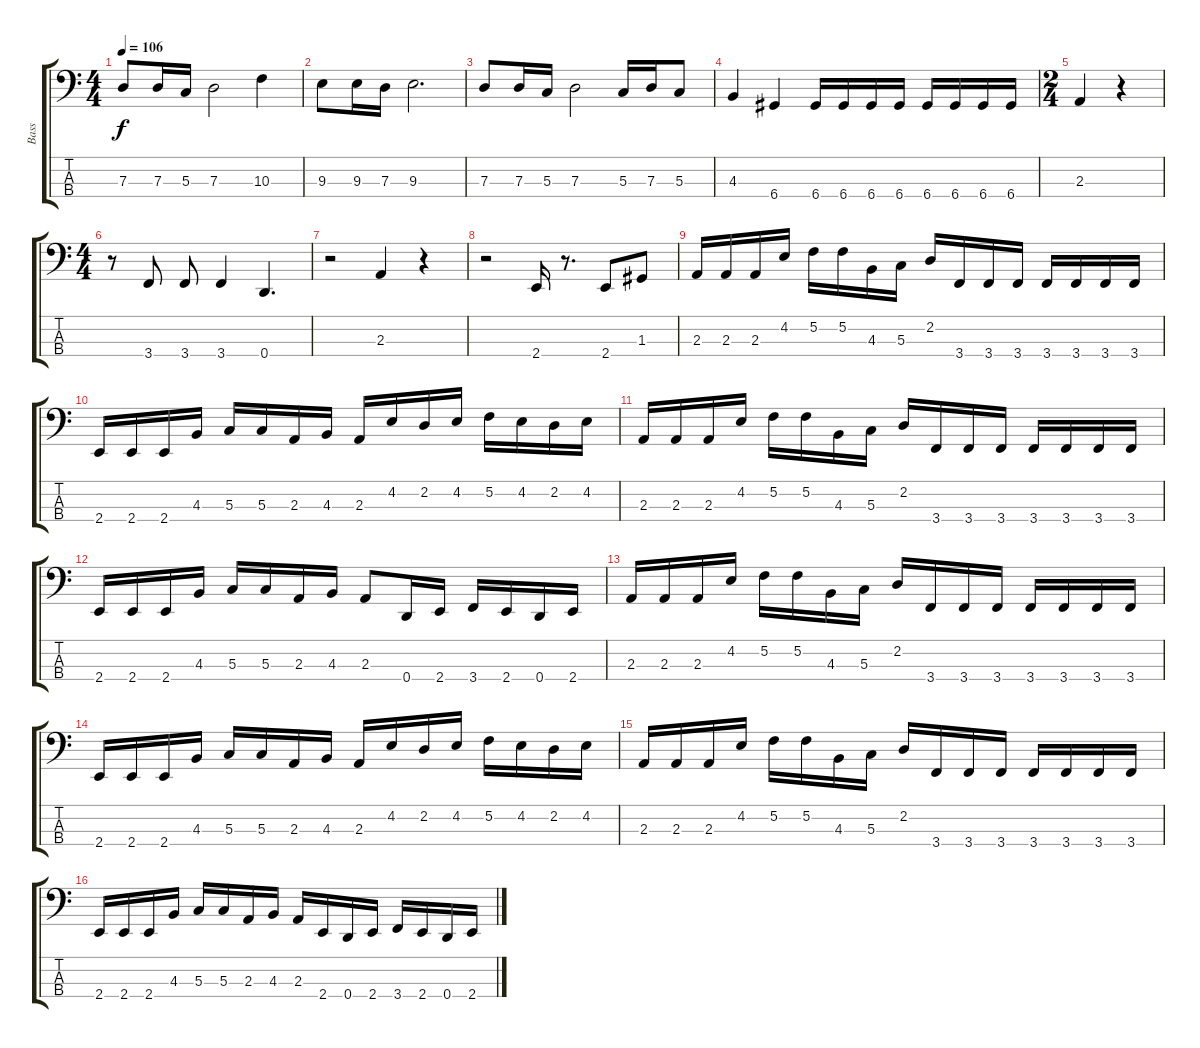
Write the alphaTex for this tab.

\track ("Bass" "Bass") {instrument electricbassfinger}
\staff {score tabs}
\tuning (F2 C2 G1 D1) {hide}
\ts (4 4)
\tempo 106
\clef f4
\ks c
7.3.8{dy f} 7.3.16 5.3.16 7.3.2 10.3.4 |
9.3.8 9.3.16 7.3.16 9.3.2{d} |
7.3.8 7.3.16 5.3.16 7.3.2 5.3.16 7.3.16 5.3.8 |
4.3.4 6.4.4 6.4.16 6.4.16 6.4.16 6.4.16 6.4.16 6.4.16 6.4.16 6.4.16 |
\ts (2 4)
2.3.4 r.4 |
\ts (4 4)
r.8 3.4.8 3.4.8 3.4.4 0.4.4{d} |
r.2 2.3.4 r.4 |
r.2 2.4.16 r.8{d} 2.4.8 1.3.8 |
2.3.16 2.3.16 2.3.16 4.2.16 5.2.16 5.2.16 4.3.16 5.3.16 2.2.16 3.4.16 3.4.16 3.4.16 3.4.16 3.4.16 3.4.16 3.4.16 |
2.4.16 2.4.16 2.4.16 4.3.16 5.3.16 5.3.16 2.3.16 4.3.16 2.3.16 4.2.16 2.2.16 4.2.16 5.2.16 4.2.16 2.2.16 4.2.16 |
2.3.16 2.3.16 2.3.16 4.2.16 5.2.16 5.2.16 4.3.16 5.3.16 2.2.16 3.4.16 3.4.16 3.4.16 3.4.16 3.4.16 3.4.16 3.4.16 |
2.4.16 2.4.16 2.4.16 4.3.16 5.3.16 5.3.16 2.3.16 4.3.16 2.3.8 0.4.16 2.4.16 3.4.16 2.4.16 0.4.16 2.4.16 |
2.3.16 2.3.16 2.3.16 4.2.16 5.2.16 5.2.16 4.3.16 5.3.16 2.2.16 3.4.16 3.4.16 3.4.16 3.4.16 3.4.16 3.4.16 3.4.16 |
2.4.16 2.4.16 2.4.16 4.3.16 5.3.16 5.3.16 2.3.16 4.3.16 2.3.16 4.2.16 2.2.16 4.2.16 5.2.16 4.2.16 2.2.16 4.2.16 |
2.3.16 2.3.16 2.3.16 4.2.16 5.2.16 5.2.16 4.3.16 5.3.16 2.2.16 3.4.16 3.4.16 3.4.16 3.4.16 3.4.16 3.4.16 3.4.16 |
2.4.16 2.4.16 2.4.16 4.3.16 5.3.16 5.3.16 2.3.16 4.3.16 2.3.16 2.4.16 0.4.16 2.4.16 3.4.16 2.4.16 0.4.16 2.4.16
